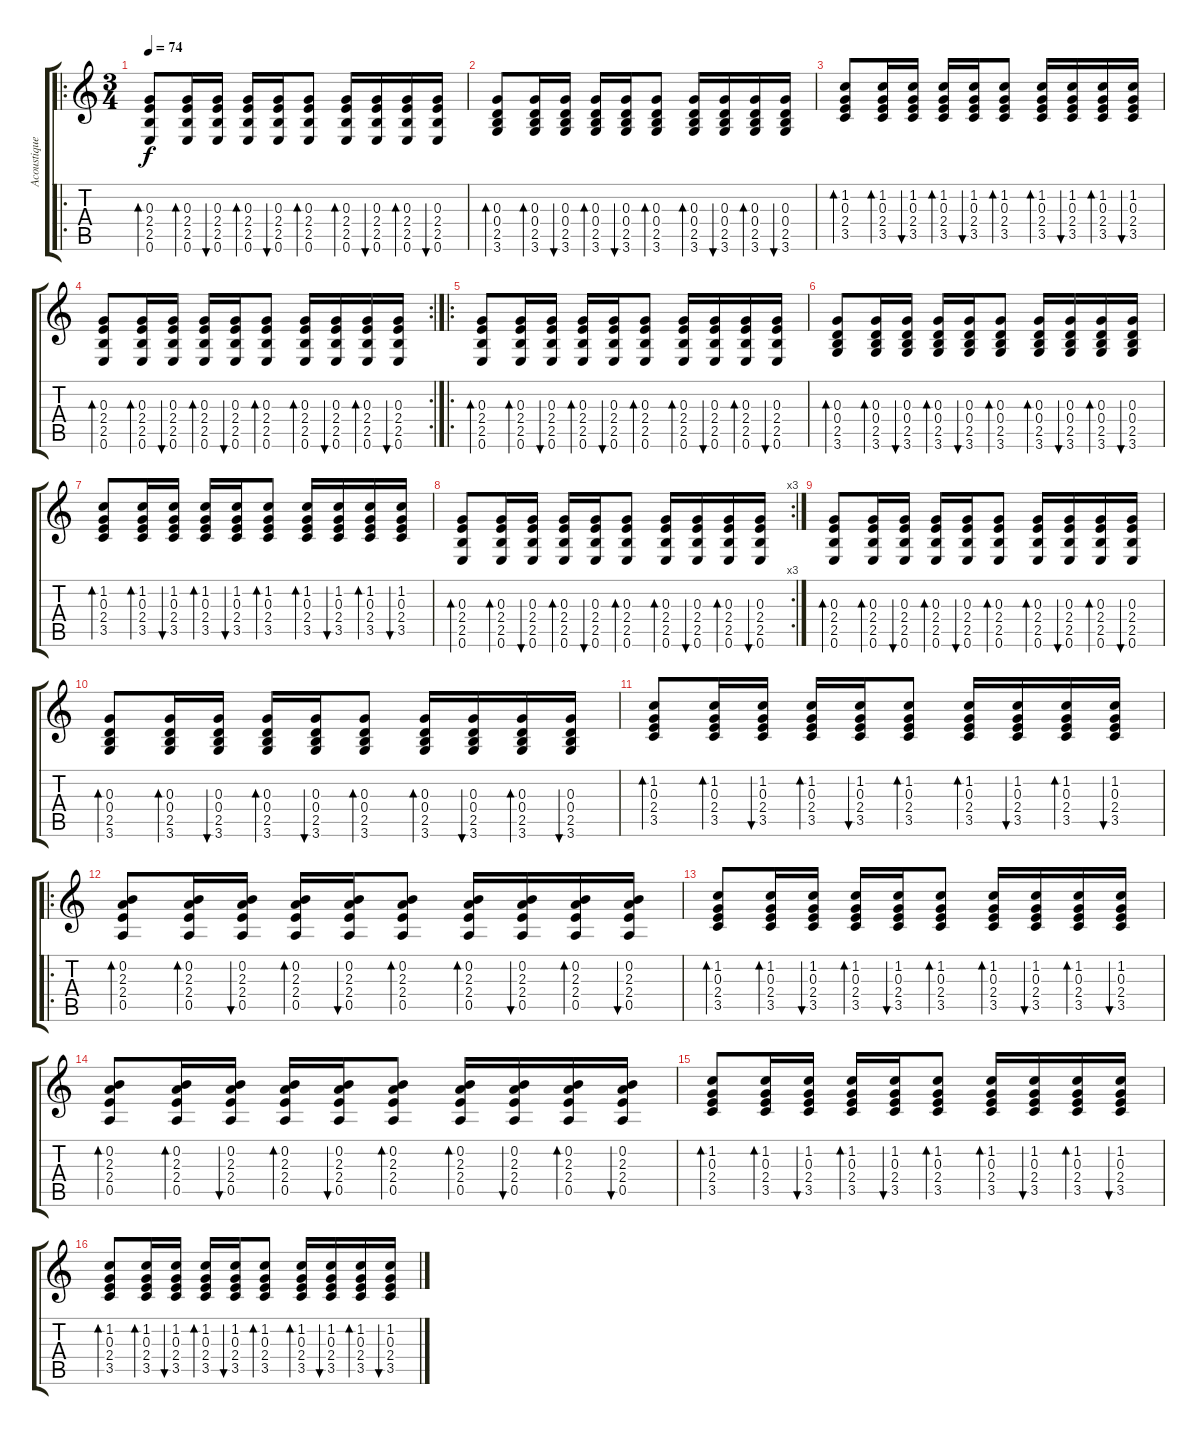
\track ("Acoustique" "Acoustique") {instrument acousticguitarsteel}
\staff {score tabs}
\tuning (E4 B3 G3 D3 A2 E2) {hide}
\ro
\ts (3 4)
\tempo 74
\clef g2
\ks c
(0.3 2.4 2.5 0.6).8{bd 60 dy f volume 0 instrument acousticguitarsteel} (0.3 2.4 2.5 0.6).16{bd 60} (0.3 2.4 2.5 0.6).16{bu 120} (0.3 2.4 2.5 0.6).16{bd 120} (0.3 2.4 2.5 0.6).16{bu 120} (0.3 2.4 2.5 0.6).8{bd 120} (0.3 2.4 2.5 0.6).16{bd 120} (0.3 2.4 2.5 0.6).16{bu 120} (0.3 2.4 2.5 0.6).16{bd 120} (0.3 2.4 2.5 0.6).16{bu 120} |
(0.3 0.4 2.5 3.6).8{bd 60 instrument acousticguitarsteel} (0.3 0.4 2.5 3.6).16{bd 60} (0.3 0.4 2.5 3.6).16{bu 120} (0.3 0.4 2.5 3.6).16{bd 120} (0.3 0.4 2.5 3.6).16{bu 120} (0.3 0.4 2.5 3.6).8{bd 120} (0.3 0.4 2.5 3.6).16{bd 120} (0.3 0.4 2.5 3.6).16{bu 120} (0.3 0.4 2.5 3.6).16{bd 120} (0.3 0.4 2.5 3.6).16{bu 120} |
(1.2 0.3 2.4 3.5).8{bd 60 instrument acousticguitarsteel} (1.2 0.3 2.4 3.5).16{bd 60} (1.2 0.3 2.4 3.5).16{bu 120} (1.2 0.3 2.4 3.5).16{bd 120} (1.2 0.3 2.4 3.5).16{bu 120} (1.2 0.3 2.4 3.5).8{bd 120} (1.2 0.3 2.4 3.5).16{bd 120} (1.2 0.3 2.4 3.5).16{bu 120} (1.2 0.3 2.4 3.5).16{bd 120} (1.2 0.3 2.4 3.5).16{bu 120} |
\rc 2
(0.3 2.4 2.5 0.6).8{bd 60 instrument acousticguitarsteel} (0.3 2.4 2.5 0.6).16{bd 60} (0.3 2.4 2.5 0.6).16{bu 120} (0.3 2.4 2.5 0.6).16{bd 120} (0.3 2.4 2.5 0.6).16{bu 120} (0.3 2.4 2.5 0.6).8{bd 120} (0.3 2.4 2.5 0.6).16{bd 120} (0.3 2.4 2.5 0.6).16{bu 120} (0.3 2.4 2.5 0.6).16{bd 120} (0.3 2.4 2.5 0.6).16{bu 120} |
\ro
(0.3 2.4 2.5 0.6).8{bd 60 volume 0 instrument acousticguitarsteel} (0.3 2.4 2.5 0.6).16{bd 60} (0.3 2.4 2.5 0.6).16{bu 120} (0.3 2.4 2.5 0.6).16{bd 120} (0.3 2.4 2.5 0.6).16{bu 120} (0.3 2.4 2.5 0.6).8{bd 120} (0.3 2.4 2.5 0.6).16{bd 120} (0.3 2.4 2.5 0.6).16{bu 120} (0.3 2.4 2.5 0.6).16{bd 120} (0.3 2.4 2.5 0.6).16{bu 120} |
(0.3 0.4 2.5 3.6).8{bd 60 instrument acousticguitarsteel} (0.3 0.4 2.5 3.6).16{bd 60} (0.3 0.4 2.5 3.6).16{bu 120} (0.3 0.4 2.5 3.6).16{bd 120} (0.3 0.4 2.5 3.6).16{bu 120} (0.3 0.4 2.5 3.6).8{bd 120} (0.3 0.4 2.5 3.6).16{bd 120} (0.3 0.4 2.5 3.6).16{bu 120} (0.3 0.4 2.5 3.6).16{bd 120} (0.3 0.4 2.5 3.6).16{bu 120} |
(1.2 0.3 2.4 3.5).8{bd 60 instrument acousticguitarsteel} (1.2 0.3 2.4 3.5).16{bd 60} (1.2 0.3 2.4 3.5).16{bu 120} (1.2 0.3 2.4 3.5).16{bd 120} (1.2 0.3 2.4 3.5).16{bu 120} (1.2 0.3 2.4 3.5).8{bd 120} (1.2 0.3 2.4 3.5).16{bd 120} (1.2 0.3 2.4 3.5).16{bu 120} (1.2 0.3 2.4 3.5).16{bd 120} (1.2 0.3 2.4 3.5).16{bu 120} |
\rc 3
(0.3 2.4 2.5 0.6).8{bd 60 instrument acousticguitarsteel} (0.3 2.4 2.5 0.6).16{bd 60} (0.3 2.4 2.5 0.6).16{bu 120} (0.3 2.4 2.5 0.6).16{bd 120} (0.3 2.4 2.5 0.6).16{bu 120} (0.3 2.4 2.5 0.6).8{bd 120} (0.3 2.4 2.5 0.6).16{bd 120} (0.3 2.4 2.5 0.6).16{bu 120} (0.3 2.4 2.5 0.6).16{bd 120} (0.3 2.4 2.5 0.6).16{bu 120} |
(0.3 2.4 2.5 0.6).8{bd 60 volume 0 instrument acousticguitarsteel} (0.3 2.4 2.5 0.6).16{bd 60} (0.3 2.4 2.5 0.6).16{bu 120} (0.3 2.4 2.5 0.6).16{bd 120} (0.3 2.4 2.5 0.6).16{bu 120} (0.3 2.4 2.5 0.6).8{bd 120} (0.3 2.4 2.5 0.6).16{bd 120} (0.3 2.4 2.5 0.6).16{bu 120} (0.3 2.4 2.5 0.6).16{bd 120} (0.3 2.4 2.5 0.6).16{bu 120} |
(0.3 0.4 2.5 3.6).8{bd 60 instrument acousticguitarsteel} (0.3 0.4 2.5 3.6).16{bd 60} (0.3 0.4 2.5 3.6).16{bu 120} (0.3 0.4 2.5 3.6).16{bd 120} (0.3 0.4 2.5 3.6).16{bu 120} (0.3 0.4 2.5 3.6).8{bd 120} (0.3 0.4 2.5 3.6).16{bd 120} (0.3 0.4 2.5 3.6).16{bu 120} (0.3 0.4 2.5 3.6).16{bd 120} (0.3 0.4 2.5 3.6).16{bu 120} |
(1.2 0.3 2.4 3.5).8{bd 60 instrument acousticguitarsteel} (1.2 0.3 2.4 3.5).16{bd 60} (1.2 0.3 2.4 3.5).16{bu 120} (1.2 0.3 2.4 3.5).16{bd 120} (1.2 0.3 2.4 3.5).16{bu 120} (1.2 0.3 2.4 3.5).8{bd 120} (1.2 0.3 2.4 3.5).16{bd 120} (1.2 0.3 2.4 3.5).16{bu 120} (1.2 0.3 2.4 3.5).16{bd 120} (1.2 0.3 2.4 3.5).16{bu 120} |
\ro
(0.2 2.3 2.4 0.5).8{bd 60 volume 0 instrument acousticguitarsteel} (0.2 2.3 2.4 0.5).16{bd 60} (0.2 2.3 2.4 0.5).16{bu 120} (0.2 2.3 2.4 0.5).16{bd 120} (0.2 2.3 2.4 0.5).16{bu 120} (0.2 2.3 2.4 0.5).8{bd 120} (0.2 2.3 2.4 0.5).16{bd 120} (0.2 2.3 2.4 0.5).16{bu 120} (0.2 2.3 2.4 0.5).16{bd 120} (0.2 2.3 2.4 0.5).16{bu 120} |
(1.2 0.3 2.4 3.5).8{bd 60 instrument acousticguitarsteel} (1.2 0.3 2.4 3.5).16{bd 60} (1.2 0.3 2.4 3.5).16{bu 120} (1.2 0.3 2.4 3.5).16{bd 120} (1.2 0.3 2.4 3.5).16{bu 120} (1.2 0.3 2.4 3.5).8{bd 120} (1.2 0.3 2.4 3.5).16{bd 120} (1.2 0.3 2.4 3.5).16{bu 120} (1.2 0.3 2.4 3.5).16{bd 120} (1.2 0.3 2.4 3.5).16{bu 120} |
(0.2 2.3 2.4 0.5).8{bd 60 instrument acousticguitarsteel} (0.2 2.3 2.4 0.5).16{bd 60} (0.2 2.3 2.4 0.5).16{bu 120} (0.2 2.3 2.4 0.5).16{bd 120} (0.2 2.3 2.4 0.5).16{bu 120} (0.2 2.3 2.4 0.5).8{bd 120} (0.2 2.3 2.4 0.5).16{bd 120} (0.2 2.3 2.4 0.5).16{bu 120} (0.2 2.3 2.4 0.5).16{bd 120} (0.2 2.3 2.4 0.5).16{bu 120} |
(1.2 0.3 2.4 3.5).8{bd 60 instrument acousticguitarsteel} (1.2 0.3 2.4 3.5).16{bd 60} (1.2 0.3 2.4 3.5).16{bu 120} (1.2 0.3 2.4 3.5).16{bd 120} (1.2 0.3 2.4 3.5).16{bu 120} (1.2 0.3 2.4 3.5).8{bd 120} (1.2 0.3 2.4 3.5).16{bd 120} (1.2 0.3 2.4 3.5).16{bu 120} (1.2 0.3 2.4 3.5).16{bd 120} (1.2 0.3 2.4 3.5).16{bu 120} |
(1.2 0.3 2.4 3.5).8{bd 60 instrument acousticguitarsteel} (1.2 0.3 2.4 3.5).16{bd 60} (1.2 0.3 2.4 3.5).16{bu 120} (1.2 0.3 2.4 3.5).16{bd 120} (1.2 0.3 2.4 3.5).16{bu 120} (1.2 0.3 2.4 3.5).8{bd 120} (1.2 0.3 2.4 3.5).16{bd 120} (1.2 0.3 2.4 3.5).16{bu 120} (1.2 0.3 2.4 3.5).16{bd 120} (1.2 0.3 2.4 3.5).16{bu 120}
